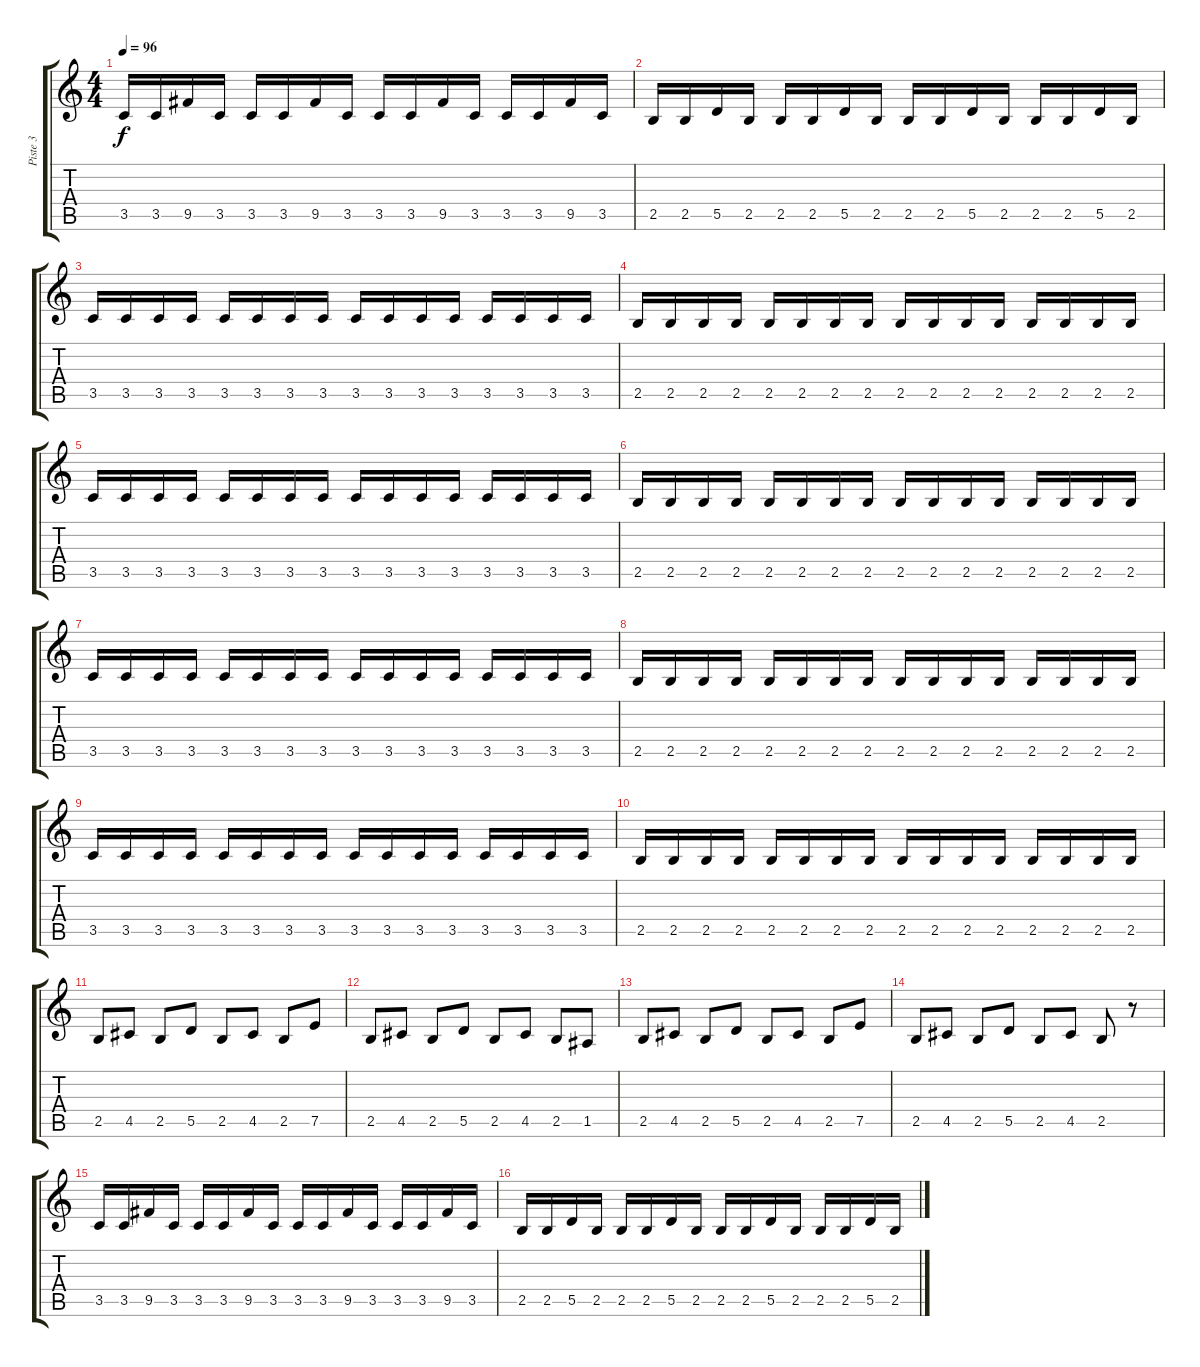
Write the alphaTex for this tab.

\track ("Piste 3" "Piste 3") {instrument acousticbass}
\staff {score tabs}
\tuning (E4 B3 G3 D3 A2 E2) {hide}
\ts (4 4)
\tempo 96
\clef g2
\ks c
3.5.16{dy f} 3.5.16 9.5.16 3.5.16 3.5.16 3.5.16 9.5.16 3.5.16 3.5.16 3.5.16 9.5.16 3.5.16 3.5.16 3.5.16 9.5.16 3.5.16 |
2.5.16 2.5.16 5.5.16 2.5.16 2.5.16 2.5.16 5.5.16 2.5.16 2.5.16 2.5.16 5.5.16 2.5.16 2.5.16 2.5.16 5.5.16 2.5.16 |
3.5.16 3.5.16 3.5.16 3.5.16 3.5.16 3.5.16 3.5.16 3.5.16 3.5.16 3.5.16 3.5.16 3.5.16 3.5.16 3.5.16 3.5.16 3.5.16 |
2.5.16 2.5.16 2.5.16 2.5.16 2.5.16 2.5.16 2.5.16 2.5.16 2.5.16 2.5.16 2.5.16 2.5.16 2.5.16 2.5.16 2.5.16 2.5.16 |
3.5.16 3.5.16 3.5.16 3.5.16 3.5.16 3.5.16 3.5.16 3.5.16 3.5.16 3.5.16 3.5.16 3.5.16 3.5.16 3.5.16 3.5.16 3.5.16 |
2.5.16 2.5.16 2.5.16 2.5.16 2.5.16 2.5.16 2.5.16 2.5.16 2.5.16 2.5.16 2.5.16 2.5.16 2.5.16 2.5.16 2.5.16 2.5.16 |
3.5.16 3.5.16 3.5.16 3.5.16 3.5.16 3.5.16 3.5.16 3.5.16 3.5.16 3.5.16 3.5.16 3.5.16 3.5.16 3.5.16 3.5.16 3.5.16 |
2.5.16 2.5.16 2.5.16 2.5.16 2.5.16 2.5.16 2.5.16 2.5.16 2.5.16 2.5.16 2.5.16 2.5.16 2.5.16 2.5.16 2.5.16 2.5.16 |
3.5.16 3.5.16 3.5.16 3.5.16 3.5.16 3.5.16 3.5.16 3.5.16 3.5.16 3.5.16 3.5.16 3.5.16 3.5.16 3.5.16 3.5.16 3.5.16 |
2.5.16 2.5.16 2.5.16 2.5.16 2.5.16 2.5.16 2.5.16 2.5.16 2.5.16 2.5.16 2.5.16 2.5.16 2.5.16 2.5.16 2.5.16 2.5.16 |
2.5.8 4.5.8 2.5.8 5.5.8 2.5.8 4.5.8 2.5.8 7.5.8 |
2.5.8 4.5.8 2.5.8 5.5.8 2.5.8 4.5.8 2.5.8 1.5.8 |
2.5.8 4.5.8 2.5.8 5.5.8 2.5.8 4.5.8 2.5.8 7.5.8 |
2.5.8 4.5.8 2.5.8 5.5.8 2.5.8 4.5.8 2.5.8 r.8 |
3.5.16 3.5.16 9.5.16 3.5.16 3.5.16 3.5.16 9.5.16 3.5.16 3.5.16 3.5.16 9.5.16 3.5.16 3.5.16 3.5.16 9.5.16 3.5.16 |
2.5.16 2.5.16 5.5.16 2.5.16 2.5.16 2.5.16 5.5.16 2.5.16 2.5.16 2.5.16 5.5.16 2.5.16 2.5.16 2.5.16 5.5.16 2.5.16
